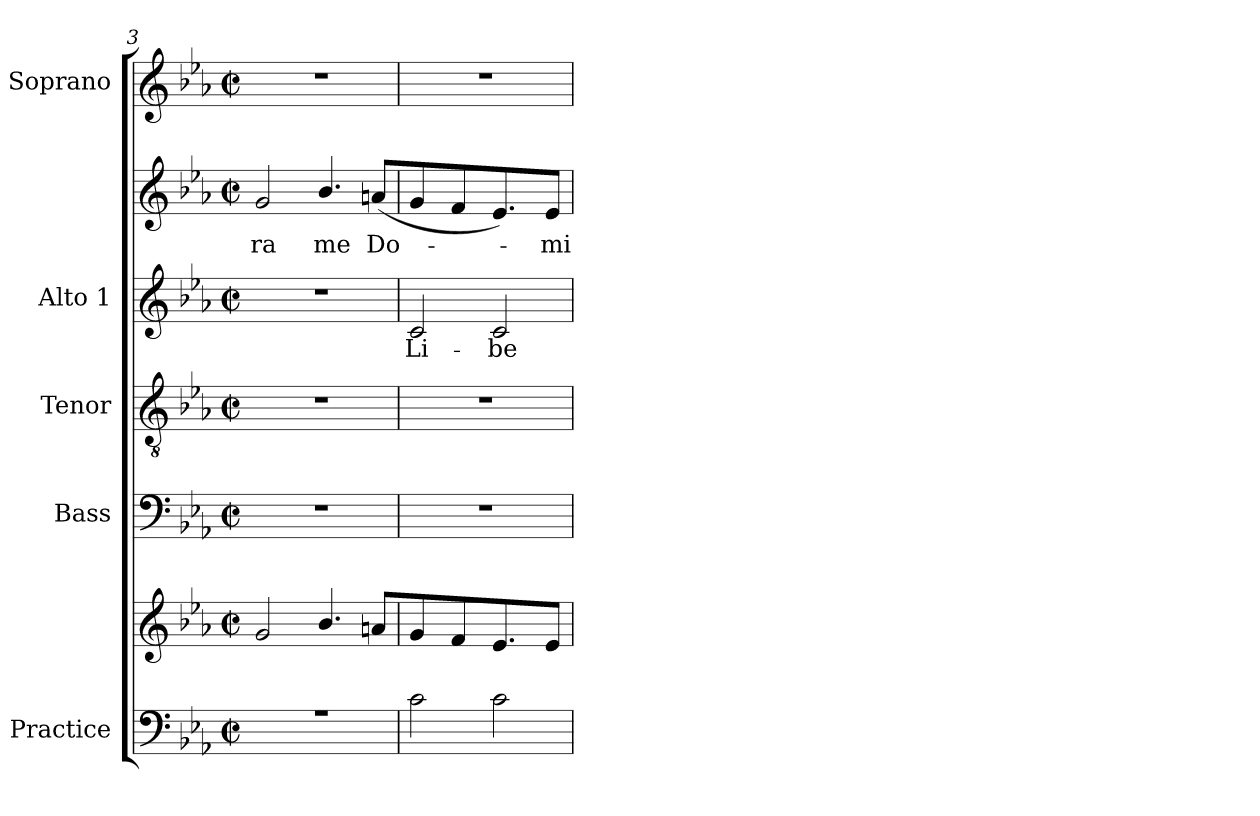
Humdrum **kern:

**kern	**kern	**kern	**kern	**kern	**text	**kern	**text	**kern
*part5	*part5	*part4	*part3	*part2	*part2	*part2	*part2	*part1
*staff7	*staff6	*staff5	*staff4	*staff3	*staff3	*staff2	*staff2	*staff1
*I"Practice	*	*I"Bass	*I"Tenor	*I"Alto 1	*	*	*	*I"Soprano
*	*	*I'B	*I'T	*I'A	*	*	*	*I'S
*clefF4	*clefG2	*clefF4	*clefGv2	*clefG2	*	*clefG2	*	*clefG2
*k[b-e-a-]	*k[b-e-a-]	*k[b-e-a-]	*k[b-e-a-]	*k[b-e-a-]	*	*k[b-e-a-]	*	*k[b-e-a-]
*E-:	*E-:	*E-:	*E-:	*E-:	*	*E-:	*	*E-:
*M2/2	*M2/2	*M2/2	*M2/2	*M2/2	*	*M2/2	*	*M2/2
*met(c|)	*met(c|)	*met(c|)	*met(c|)	*met(c|)	*	*met(c|)	*	*met(c|)
=3	=3	=3	=3	=3	=3	=3	=3	=3
*^	*^	*	*	*	*	*	*	*
*	*	*	*^	*	*	*	*	*	*	*
!	!	!	!	!	!	!	!	!	!	!LO:LY:b	!
1r	1ryy	1ryy	2g/	1ryy	1r	1r	1r	.	2g	ra	1r
!	!	!	!	!	!	!	!	!	!	!LO:LY:b	!
.	.	.	4.b-/	.	.	.	.	.	4.b-/	me	.
!	!	!	!	!	!	!	!	!	!	!LO:LY:b	!
.	.	.	8an/L	.	.	.	.	.	(<8anL	Do-	.
*	*	*	*v	*v	*	*	*	*	*	*	*
=4	=4	=4	=4	=4	=4	=4	=4	=4	=4	=4
*	*^	*	*	*	*	*	*	*	*	*
!	!	!	!	!	!	!	!	!LO:LY:b	!	!	!
2c\	1ryy	1ryy	1ryy	4g/	1r	1r	2c	-Li-	4g	.	1r
.	.	.	.	4f/	.	.	.	.	4f	.	.
!	!	!	!	!	!	!	!	!LO:LY:b	!	!	!
2c\	.	.	.	4.e-/	.	.	2c	-be-	4.e-/)	.	.
!	!	!	!	!	!	!	!	!	!	!LO:LY:b	!
.	.	.	.	8e-/J	.	.	.	.	8e-/J	mi-	.
*v	*v	*v	*	*	*	*	*	*	*	*	*
*	*v	*v	*	*	*	*	*	*	*
=	=	=	=	=	=	=	=	=
*-	*-	*-	*-	*-	*-	*-	*-	*-
